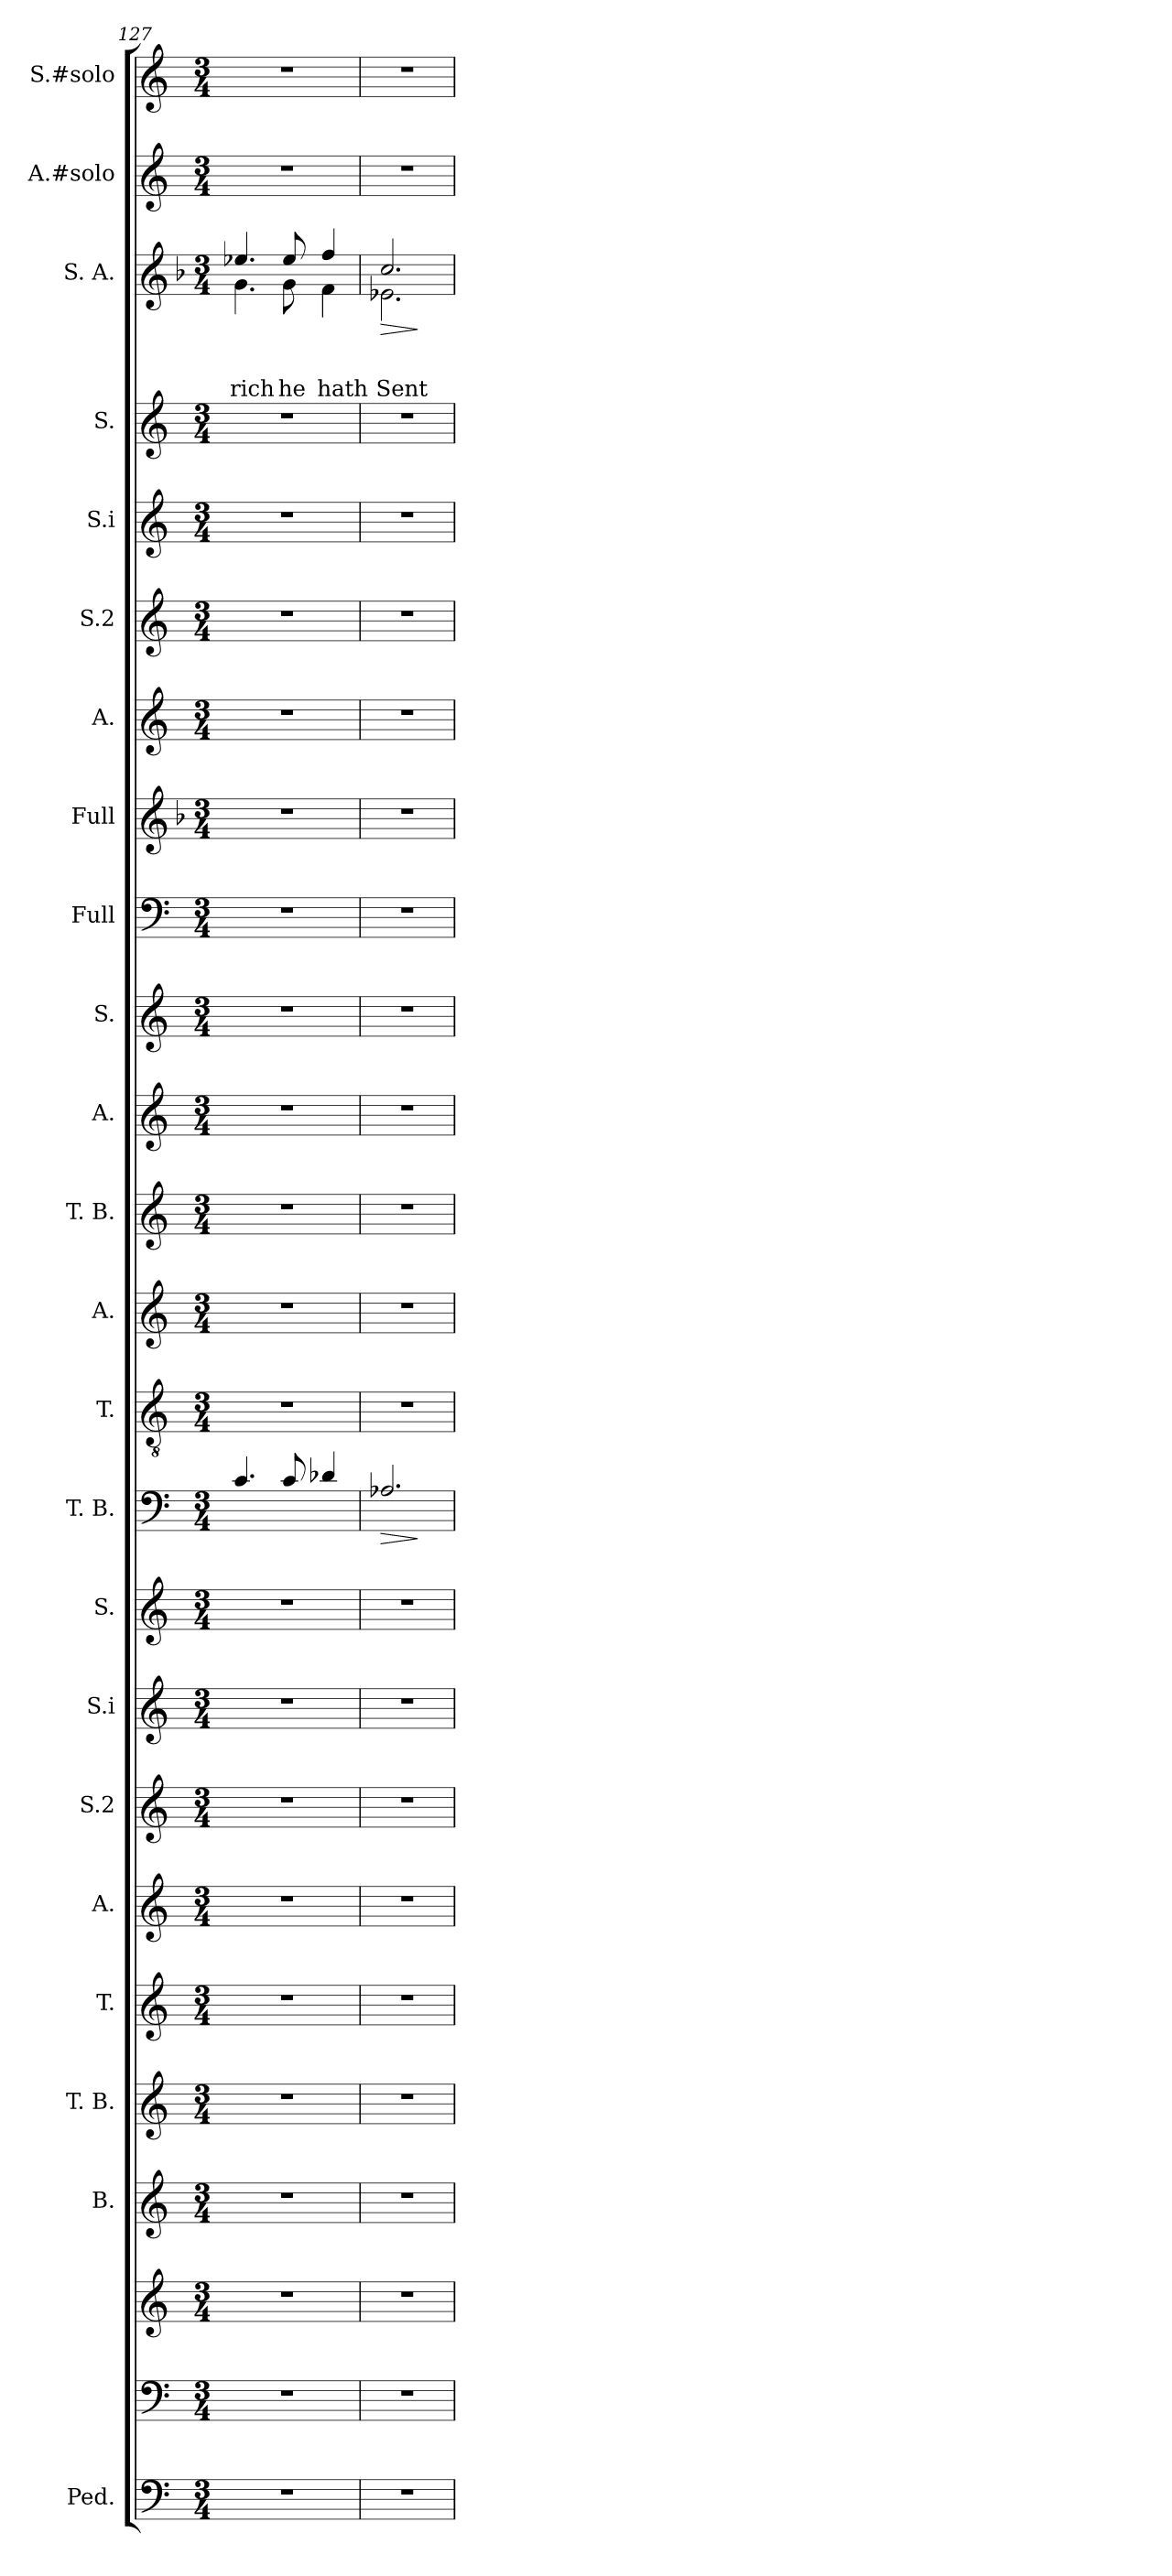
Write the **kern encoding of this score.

**kern	**kern	**kern	**kern	**kern	**kern	**kern	**kern	**kern	**kern	**kern	**dynam	**kern	**kern	**kern	**kern	**kern	**kern	**kern	**kern	**kern	**kern	**kern	**kern	**text	**text	**text	**dynam	**kern	**kern
*part25	*part24	*part23	*part22	*part21	*part20	*part19	*part18	*part17	*part16	*part15	*part15	*part14	*part13	*part12	*part11	*part10	*part9	*part8	*part7	*part6	*part5	*part4	*part3	*part3	*part3	*part3	*part3	*part2	*part1
*staff25	*staff24	*staff23	*staff22	*staff21	*staff20	*staff19	*staff18	*staff17	*staff16	*staff15	*staff15	*staff14	*staff13	*staff12	*staff11	*staff10	*staff9	*staff8	*staff7	*staff6	*staff5	*staff4	*staff3	*staff3	*staff3	*staff3	*staff3	*staff2	*staff1
*I"Ped.	*	*	*I"B.	*I"T. B.	*I"T.	*I"A.	*I"S.2	*I"S.i	*I"S.	*I"T. B.	*	*I"T.	*I"A.	*I"T. B.	*I"A.	*I"S.	*I"Full	*I"Full	*I"A.	*I"S.2	*I"S.i	*I"S.	*I"S. A.	*	*	*	*	*I"A.#solo	*I"S.#solo
*I'Ped.	*	*	*	*I'T. B.	*I'T.	*I'A.	*I'S.2	*I'S.i	*I'S.	*I'T. B.	*	*I'T.	*	*I'T. B.	*I'A.	*I'S.	*	*	*I'A.	*I'S.2	*I'S.i	*I'S.	*I'S. A.	*	*	*	*	*I'A.#solo	*I'S.#solo
*clefF4	*clefF4	*clefG2	*clefG2	*clefG2	*clefG2	*clefG2	*clefG2	*clefG2	*clefG2	*clefF4	*	*clefGv2	*clefG2	*clefG2	*clefG2	*clefG2	*clefF4	*clefG2	*clefG2	*clefG2	*clefG2	*clefG2	*clefG2	*	*	*	*	*clefG2	*clefG2
*	*	*	*	*	*	*	*	*	*	*	*	*	*	*	*	*	*	*ITrd3c5	*	*	*	*	*	*	*	*	*	*	*
*k[]	*k[]	*k[]	*k[]	*k[]	*k[]	*k[]	*k[]	*k[]	*k[]	*k[]	*	*k[]	*k[]	*k[]	*k[]	*k[]	*k[]	*k[]	*k[]	*k[]	*k[]	*k[]	*k[b-]	*	*	*	*	*k[]	*k[]
*C:	*C:	*C:	*C:	*C:	*C:	*C:	*C:	*C:	*C:	*C:	*	*C:	*C:	*C:	*C:	*C:	*C:	*C:	*C:	*C:	*C:	*C:	*F:	*	*	*	*	*C:	*C:
*M3/4	*M3/4	*M3/4	*M3/4	*M3/4	*M3/4	*M3/4	*M3/4	*M3/4	*M3/4	*M3/4	*	*M3/4	*M3/4	*M3/4	*M3/4	*M3/4	*M3/4	*M3/4	*M3/4	*M3/4	*M3/4	*M3/4	*M3/4	*	*	*	*	*M3/4	*M3/4
=127	=127	=127	=127	=127	=127	=127	=127	=127	=127	=127	=127	=127	=127	=127	=127	=127	=127	=127	=127	=127	=127	=127	=127	=127	=127	=127	=127	=127	=127
*	*	*	*	*	*	*	*	*	*	*	*	*	*	*	*	*	*	*	*	*	*	*	*^	*	*	*	*	*	*
!	!	!	!	!	!	!	!	!	!	!	!	!	!	!	!	!	!	!	!	!	!	!	!	!	!	!	!LO:LY:b	!	!	!
2.r	2.r	2.r	2.r	2.r	2.r	2.r	2.r	2.r	2.r	4.c/	.	2.r	2.r	2.r	2.r	2.r	2.r	2.r	2.r	2.r	2.r	2.r	4.ee-X/	4.g\	.	.	rich	.	2.r	2.r
!	!	!	!	!	!	!	!	!	!	!	!	!	!	!	!	!	!	!	!	!	!	!	!	!	!	!	!LO:LY:b	!	!	!
.	.	.	.	.	.	.	.	.	.	8c/	.	.	.	.	.	.	.	.	.	.	.	.	8ee-/	8g\	.	.	he	.	.	.
!	!	!	!	!	!	!	!	!	!	!	!	!	!	!	!	!	!	!	!	!	!	!	!	!	!	!	!LO:LY:b	!	!	!
.	.	.	.	.	.	.	.	.	.	4d-X/	.	.	.	.	.	.	.	.	.	.	.	.	4ff/	4f\	.	.	hath	.	.	.
=128	=128	=128	=128	=128	=128	=128	=128	=128	=128	=128	=128	=128	=128	=128	=128	=128	=128	=128	=128	=128	=128	=128	=128	=128	=128	=128	=128	=128	=128	=128
!	!	!	!	!	!	!	!	!	!	!	!LO:HP:b	!	!	!	!	!	!	!	!	!	!	!	!	!	!	!	!LO:LY:b	!LO:HP:b	!	!
2.r	2.r	2.r	2.r	2.r	2.r	2.r	2.r	2.r	2.r	2.A-X/	>	2.r	2.r	2.r	2.r	2.r	2.r	2.r	2.r	2.r	2.r	2.r	2.cc/	2.e-X\	.	.	Sent	>	2.r	2.r
*	*	*	*	*	*	*	*	*	*	*	*	*	*	*	*	*	*	*	*	*	*	*	*v	*v	*	*	*	*	*	*
.	.	.	.	.	.	.	.	.	.	.	]	.	.	.	.	.	.	.	.	.	.	.	.	.	.	.	]	.	.
=	=	=	=	=	=	=	=	=	=	=	=	=	=	=	=	=	=	=	=	=	=	=	=	=	=	=	=	=	=
*-	*-	*-	*-	*-	*-	*-	*-	*-	*-	*-	*-	*-	*-	*-	*-	*-	*-	*-	*-	*-	*-	*-	*-	*-	*-	*-	*-	*-	*-
